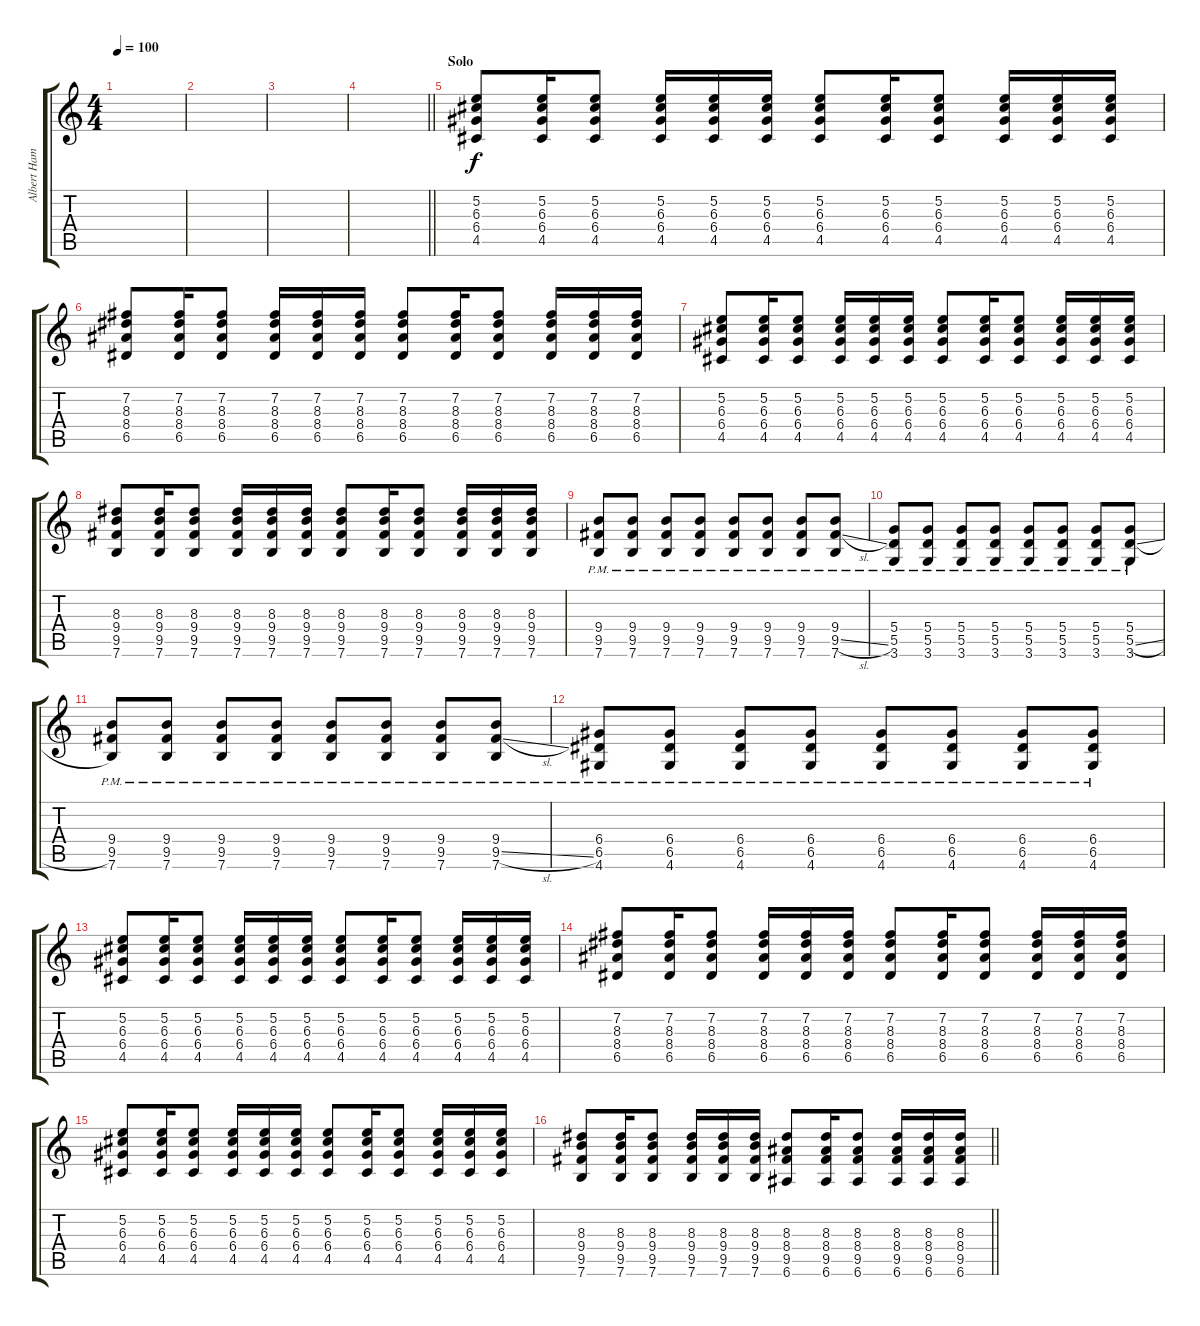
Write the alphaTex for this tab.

\track ("Albert Hammond Jr. (Clean)" "Albert Ham") {mute instrument electricguitarclean}
\staff {score tabs}
\tuning (E4 B3 G3 D3 A2 E2) {hide}
\ts (4 4)
\tempo 100
\clef g2
\ks c
|
|
|
\barLineRight lightlight
|
\section ("" "Solo")
(5.2 6.3 6.4 4.5).8 (5.2 6.3 6.4 4.5).16 (5.2 6.3 6.4 4.5).8 (5.2 6.3 6.4 4.5).16 (5.2 6.3 6.4 4.5).16 (5.2 6.3 6.4 4.5).16 (5.2 6.3 6.4 4.5).8 (5.2 6.3 6.4 4.5).16 (5.2 6.3 6.4 4.5).8 (5.2 6.3 6.4 4.5).16 (5.2 6.3 6.4 4.5).16 (5.2 6.3 6.4 4.5).16 |
(7.2 8.3 8.4 6.5).8 (7.2 8.3 8.4 6.5).16 (7.2 8.3 8.4 6.5).8 (7.2 8.3 8.4 6.5).16 (7.2 8.3 8.4 6.5).16 (7.2 8.3 8.4 6.5).16 (7.2 8.3 8.4 6.5).8 (7.2 8.3 8.4 6.5).16 (7.2 8.3 8.4 6.5).8 (7.2 8.3 8.4 6.5).16 (7.2 8.3 8.4 6.5).16 (7.2 8.3 8.4 6.5).16 |
(5.2 6.3 6.4 4.5).8 (5.2 6.3 6.4 4.5).16 (5.2 6.3 6.4 4.5).8 (5.2 6.3 6.4 4.5).16 (5.2 6.3 6.4 4.5).16 (5.2 6.3 6.4 4.5).16 (5.2 6.3 6.4 4.5).8 (5.2 6.3 6.4 4.5).16 (5.2 6.3 6.4 4.5).8 (5.2 6.3 6.4 4.5).16 (5.2 6.3 6.4 4.5).16 (5.2 6.3 6.4 4.5).16 |
(8.3 9.4 9.5 7.6).8 (8.3 9.4 9.5 7.6).16 (8.3 9.4 9.5 7.6).8 (8.3 9.4 9.5 7.6).16 (8.3 9.4 9.5 7.6).16 (8.3 9.4 9.5 7.6).16 (8.3 9.4 9.5 7.6).8 (8.3 9.4 9.5 7.6).16 (8.3 9.4 9.5 7.6).8 (8.3 9.4 9.5 7.6).16 (8.3 9.4 9.5 7.6).16 (8.3 9.4 9.5 7.6).16 |
(9.4{pm} 9.5{pm} 7.6{pm}).8 (9.4{pm} 9.5{pm} 7.6{pm}).8 (9.4{pm} 9.5{pm} 7.6{pm}).8 (9.4{pm} 9.5{pm} 7.6{pm}).8 (9.4{pm} 9.5{pm} 7.6{pm}).8 (9.4{pm} 9.5{pm} 7.6{pm}).8 (9.4{pm} 9.5{pm} 7.6{pm}).8 (9.4{pm} 9.5{sl pm} 7.6{pm}).8 |
(5.4{pm} 5.5{pm} 3.6{pm}).8 (5.4{pm} 5.5{pm} 3.6{pm}).8 (5.4{pm} 5.5{pm} 3.6{pm}).8 (5.4{pm} 5.5{pm} 3.6{pm}).8 (5.4{pm} 5.5{pm} 3.6{pm}).8 (5.4{pm} 5.5{pm} 3.6{pm}).8 (5.4{pm} 5.5{pm} 3.6{pm}).8 (5.4{pm} 5.5{sl pm} 3.6{pm}).8 |
(9.4{pm} 9.5{pm} 7.6{pm}).8 (9.4{pm} 9.5{pm} 7.6{pm}).8 (9.4{pm} 9.5{pm} 7.6{pm}).8 (9.4{pm} 9.5{pm} 7.6{pm}).8 (9.4{pm} 9.5{pm} 7.6{pm}).8 (9.4{pm} 9.5{pm} 7.6{pm}).8 (9.4{pm} 9.5{pm} 7.6{pm}).8 (9.4{pm} 9.5{sl pm} 7.6{pm}).8 |
(6.4{pm} 6.5{pm} 4.6{pm}).8 (6.4{pm} 6.5{pm} 4.6{pm}).8 (6.4{pm} 6.5{pm} 4.6{pm}).8 (6.4{pm} 6.5{pm} 4.6{pm}).8 (6.4{pm} 6.5{pm} 4.6{pm}).8 (6.4{pm} 6.5{pm} 4.6{pm}).8 (6.4{pm} 6.5{pm} 4.6{pm}).8 (6.4{pm} 6.5{pm} 4.6{pm}).8 |
(5.2 6.3 6.4 4.5).8 (5.2 6.3 6.4 4.5).16 (5.2 6.3 6.4 4.5).8 (5.2 6.3 6.4 4.5).16 (5.2 6.3 6.4 4.5).16 (5.2 6.3 6.4 4.5).16 (5.2 6.3 6.4 4.5).8 (5.2 6.3 6.4 4.5).16 (5.2 6.3 6.4 4.5).8 (5.2 6.3 6.4 4.5).16 (5.2 6.3 6.4 4.5).16 (5.2 6.3 6.4 4.5).16 |
(7.2 8.3 8.4 6.5).8 (7.2 8.3 8.4 6.5).16 (7.2 8.3 8.4 6.5).8 (7.2 8.3 8.4 6.5).16 (7.2 8.3 8.4 6.5).16 (7.2 8.3 8.4 6.5).16 (7.2 8.3 8.4 6.5).8 (7.2 8.3 8.4 6.5).16 (7.2 8.3 8.4 6.5).8 (7.2 8.3 8.4 6.5).16 (7.2 8.3 8.4 6.5).16 (7.2 8.3 8.4 6.5).16 |
(5.2 6.3 6.4 4.5).8 (5.2 6.3 6.4 4.5).16 (5.2 6.3 6.4 4.5).8 (5.2 6.3 6.4 4.5).16 (5.2 6.3 6.4 4.5).16 (5.2 6.3 6.4 4.5).16 (5.2 6.3 6.4 4.5).8 (5.2 6.3 6.4 4.5).16 (5.2 6.3 6.4 4.5).8 (5.2 6.3 6.4 4.5).16 (5.2 6.3 6.4 4.5).16 (5.2 6.3 6.4 4.5).16 |
\barLineRight lightlight
(8.3 9.4 9.5 7.6).8 (8.3 9.4 9.5 7.6).16 (8.3 9.4 9.5 7.6).8 (8.3 9.4 9.5 7.6).16 (8.3 9.4 9.5 7.6).16 (8.3 9.4 9.5 7.6).16 (8.3 8.4 9.5 6.6).8 (8.3 8.4 9.5 6.6).16 (8.3 8.4 9.5 6.6).8 (8.3 8.4 9.5 6.6).16 (8.3 8.4 9.5 6.6).16 (8.3 8.4 9.5 6.6).16
